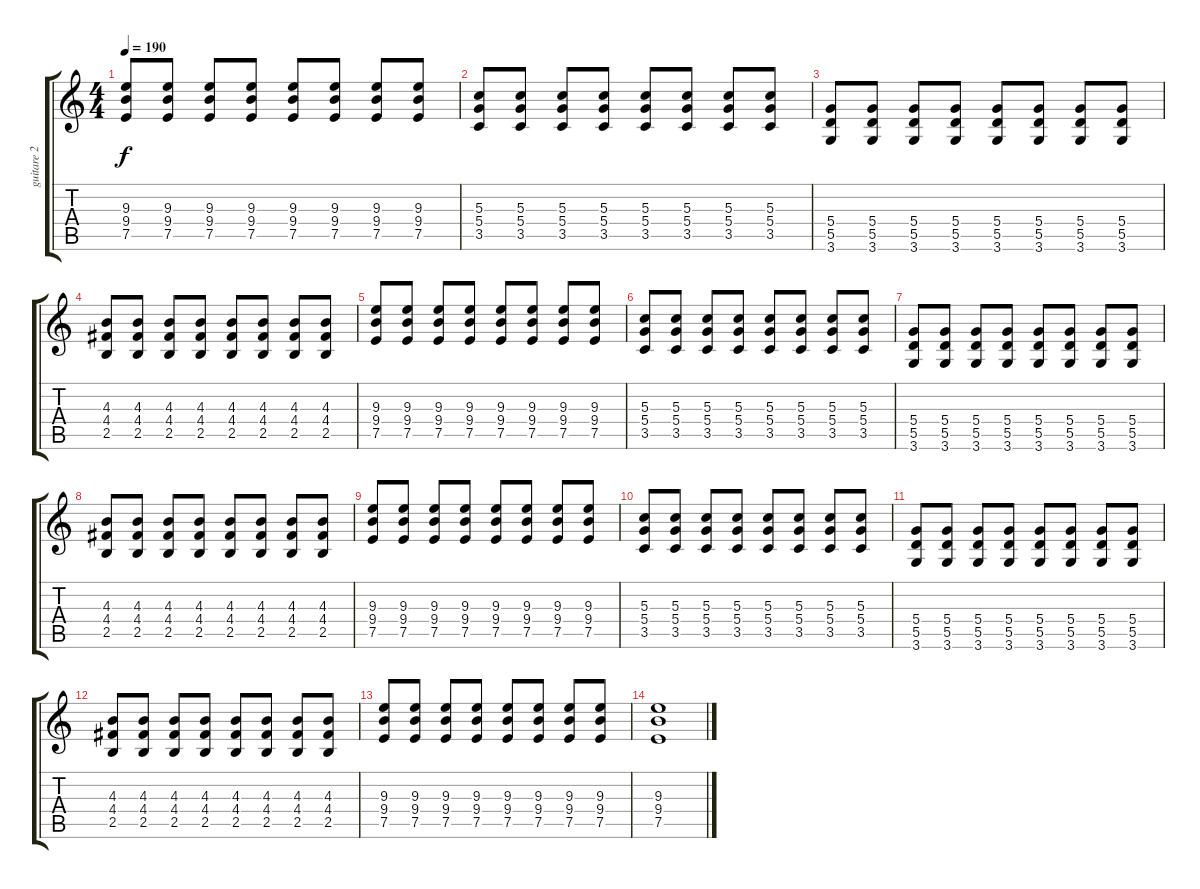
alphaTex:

\track ("guitare 2" "guitare 2") {instrument distortionguitar}
\staff {score tabs}
\tuning (E4 B3 G3 D3 A2 E2) {hide}
\ts (4 4)
\tempo 190
\clef g2
\ks c
(9.3 9.4 7.5).8{dy f} (9.3 9.4 7.5).8 (9.3 9.4 7.5).8 (9.3 9.4 7.5).8 (9.3 9.4 7.5).8 (9.3 9.4 7.5).8 (9.3 9.4 7.5).8 (9.3 9.4 7.5).8 |
(5.3 5.4 3.5).8 (5.3 5.4 3.5).8 (5.3 5.4 3.5).8 (5.3 5.4 3.5).8 (5.3 5.4 3.5).8 (5.3 5.4 3.5).8 (5.3 5.4 3.5).8 (5.3 5.4 3.5).8 |
(5.4 5.5 3.6).8 (5.4 5.5 3.6).8 (5.4 5.5 3.6).8 (5.4 5.5 3.6).8 (5.4 5.5 3.6).8 (5.4 5.5 3.6).8 (5.4 5.5 3.6).8 (5.4 5.5 3.6).8 |
(4.3 4.4 2.5).8 (4.3 4.4 2.5).8 (4.3 4.4 2.5).8 (4.3 4.4 2.5).8 (4.3 4.4 2.5).8 (4.3 4.4 2.5).8 (4.3 4.4 2.5).8 (4.3 4.4 2.5).8 |
(9.3 9.4 7.5).8 (9.3 9.4 7.5).8 (9.3 9.4 7.5).8 (9.3 9.4 7.5).8 (9.3 9.4 7.5).8 (9.3 9.4 7.5).8 (9.3 9.4 7.5).8 (9.3 9.4 7.5).8 |
(5.3 5.4 3.5).8 (5.3 5.4 3.5).8 (5.3 5.4 3.5).8 (5.3 5.4 3.5).8 (5.3 5.4 3.5).8 (5.3 5.4 3.5).8 (5.3 5.4 3.5).8 (5.3 5.4 3.5).8 |
(5.4 5.5 3.6).8 (5.4 5.5 3.6).8 (5.4 5.5 3.6).8 (5.4 5.5 3.6).8 (5.4 5.5 3.6).8 (5.4 5.5 3.6).8 (5.4 5.5 3.6).8 (5.4 5.5 3.6).8 |
(4.3 4.4 2.5).8 (4.3 4.4 2.5).8 (4.3 4.4 2.5).8 (4.3 4.4 2.5).8 (4.3 4.4 2.5).8 (4.3 4.4 2.5).8 (4.3 4.4 2.5).8 (4.3 4.4 2.5).8 |
(9.3 9.4 7.5).8 (9.3 9.4 7.5).8 (9.3 9.4 7.5).8 (9.3 9.4 7.5).8 (9.3 9.4 7.5).8 (9.3 9.4 7.5).8 (9.3 9.4 7.5).8 (9.3 9.4 7.5).8 |
(5.3 5.4 3.5).8 (5.3 5.4 3.5).8 (5.3 5.4 3.5).8 (5.3 5.4 3.5).8 (5.3 5.4 3.5).8 (5.3 5.4 3.5).8 (5.3 5.4 3.5).8 (5.3 5.4 3.5).8 |
(5.4 5.5 3.6).8 (5.4 5.5 3.6).8 (5.4 5.5 3.6).8 (5.4 5.5 3.6).8 (5.4 5.5 3.6).8 (5.4 5.5 3.6).8 (5.4 5.5 3.6).8 (5.4 5.5 3.6).8 |
(4.3 4.4 2.5).8 (4.3 4.4 2.5).8 (4.3 4.4 2.5).8 (4.3 4.4 2.5).8 (4.3 4.4 2.5).8 (4.3 4.4 2.5).8 (4.3 4.4 2.5).8 (4.3 4.4 2.5).8 |
(9.3 9.4 7.5).8 (9.3 9.4 7.5).8 (9.3 9.4 7.5).8 (9.3 9.4 7.5).8 (9.3 9.4 7.5).8 (9.3 9.4 7.5).8 (9.3 9.4 7.5).8 (9.3 9.4 7.5).8 |
(9.3 9.4 7.5).1
